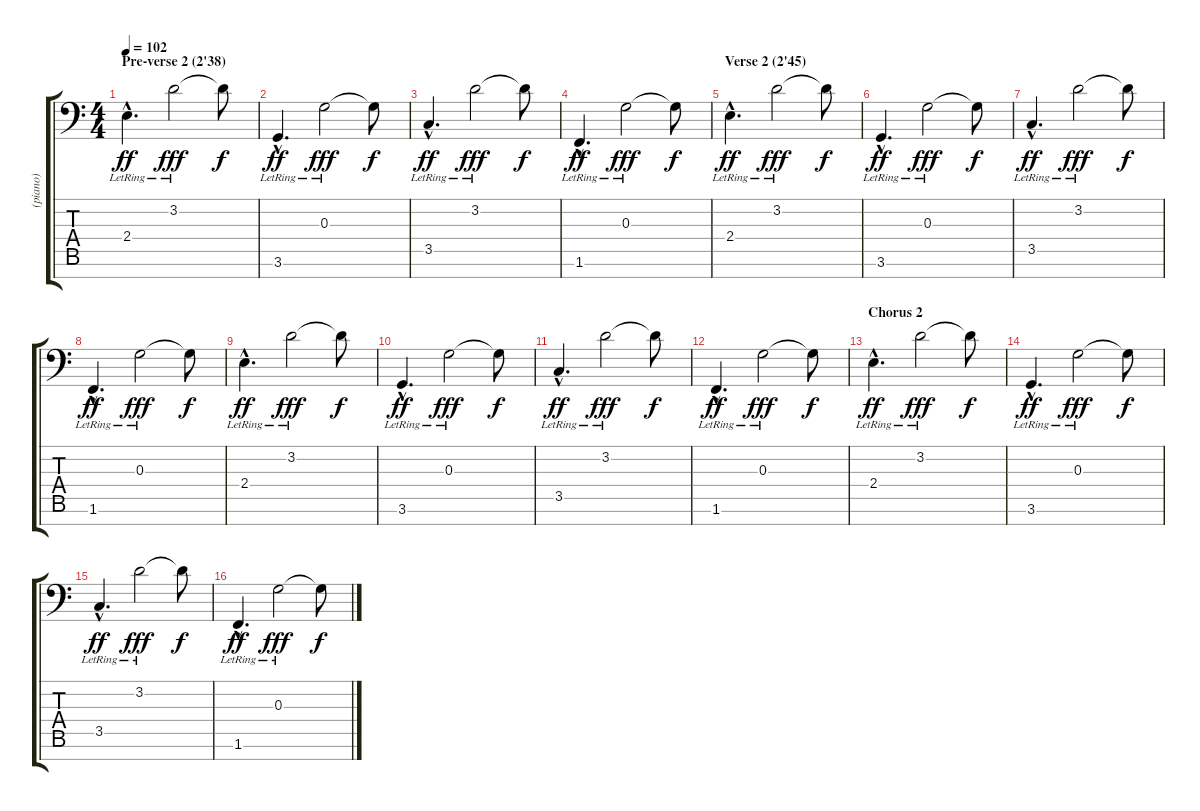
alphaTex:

\track ("(piano)" "(piano)") {instrument electricgrandpiano}
\staff {score tabs}
\tuning (E4 B3 G3 D3 A2 E2 C-1) {hide}
\ts (4 4)
\section ("" "Pre-verse 2 (2'38)")
\tempo 102
\clef f4
\ks c
2.4{hac lr}.4{d dy ff} 3.2{lr}.2{dy fff} 3.2{t}.8{dy f} |
3.6{hac lr}.4{d dy ff} 0.3{lr}.2{dy fff} 0.3{t}.8{dy f} |
3.5{hac lr}.4{d dy ff} 3.2{lr}.2{dy fff} 3.2{t}.8{dy f} |
1.6{hac lr}.4{d dy ff} 0.3{lr}.2{dy fff} 0.3{t}.8{dy f} |
\section ("" "Verse 2 (2'45)")
2.4{hac lr}.4{d dy ff} 3.2{lr}.2{dy fff} 3.2{t}.8{dy f} |
3.6{hac lr}.4{d dy ff} 0.3{lr}.2{dy fff} 0.3{t}.8{dy f} |
3.5{hac lr}.4{d dy ff} 3.2{lr}.2{dy fff} 3.2{t}.8{dy f} |
1.6{hac lr}.4{d dy ff} 0.3{lr}.2{dy fff} 0.3{t}.8{dy f} |
2.4{hac lr}.4{d dy ff} 3.2{lr}.2{dy fff} 3.2{t}.8{dy f} |
3.6{hac lr}.4{d dy ff} 0.3{lr}.2{dy fff} 0.3{t}.8{dy f} |
3.5{hac lr}.4{d dy ff} 3.2{lr}.2{dy fff} 3.2{t}.8{dy f} |
1.6{hac lr}.4{d dy ff} 0.3{lr}.2{dy fff} 0.3{t}.8{dy f} |
\section ("" "Chorus 2")
2.4{hac lr}.4{d dy ff} 3.2{lr}.2{dy fff} 3.2{t}.8{dy f} |
3.6{hac lr}.4{d dy ff} 0.3{lr}.2{dy fff} 0.3{t}.8{dy f} |
3.5{hac lr}.4{d dy ff} 3.2{lr}.2{dy fff} 3.2{t}.8{dy f} |
1.6{hac lr}.4{d dy ff} 0.3{lr}.2{dy fff} 0.3{t}.8{dy f}
